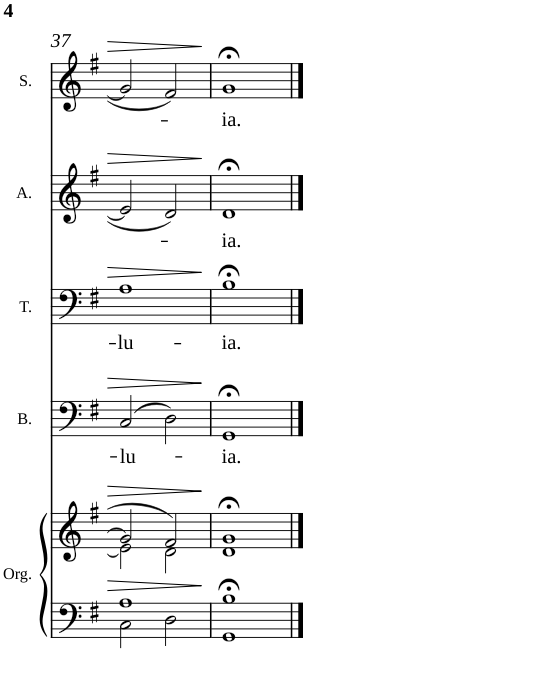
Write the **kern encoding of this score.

**kern	**kern	**kern	**text	**kern	**text	**kern	**text	**kern	**text
*part5	*part5	*part4	*part4	*part3	*part3	*part2	*part2	*part1	*part1
*staff6	*staff5	*staff4	*staff4	*staff3	*staff3	*staff2	*staff2	*staff1	*staff1
*I"Organ	*	*I"Bass	*	*I"Tenor	*	*I"Alto	*	*I"Soprano	*
*I'Org.	*	*I'B.	*	*I'T.	*	*I'A.	*	*I'S.	*
!!LO:PB:g=z
*clefF4	*clefG2	*clefF4	*	*clefF4	*	*clefG2	*	*clefG2	*
*k[f#]	*k[f#]	*k[f#]	*	*k[f#]	*	*k[f#]	*	*k[f#]	*
*M2/2	*M2/2	*M2/2	*	*M2/2	*	*M2/2	*	*M2/2	*
*met(c|)	*met(c|)	*met(c|)	*	*met(c|)	*	*met(c|)	*	*met(c|)	*
=37	=37	=37	=37	=37	=37	=37	=37	=37	=37
*^	*^	*	*	*	*	*	*	*	*
!	!	!	!	!	!LO:LY:b	!	!LO:LY:b	!	!	!	!
1A	2C\	2g/]	2e\]	(2C/	-lu-	1A	-lu-	2e/]	.	2g/]	.
.	2D\	2f#/	2d\	2D\)	.	.	.	2d/	.	2f#/	.
=38	=38	=38	=38	=38	=38	=38	=38	=38	=38	=38	=38
!	!	!	!	!	!LO:LY:b	!	!LO:LY:b	!	!LO:LY:b	!	!LO:LY:b
1B;<	1GG	1g;<	1d	1GG;<	-ia.	1B;<	-ia.	1d;<	-ia.	1g;<	-ia.
*v	*v	*	*	*	*	*	*	*	*	*	*
*	*v	*v	*	*	*	*	*	*	*	*
==	==	==	==	==	==	==	==	==	==
*-	*-	*-	*-	*-	*-	*-	*-	*-	*-
